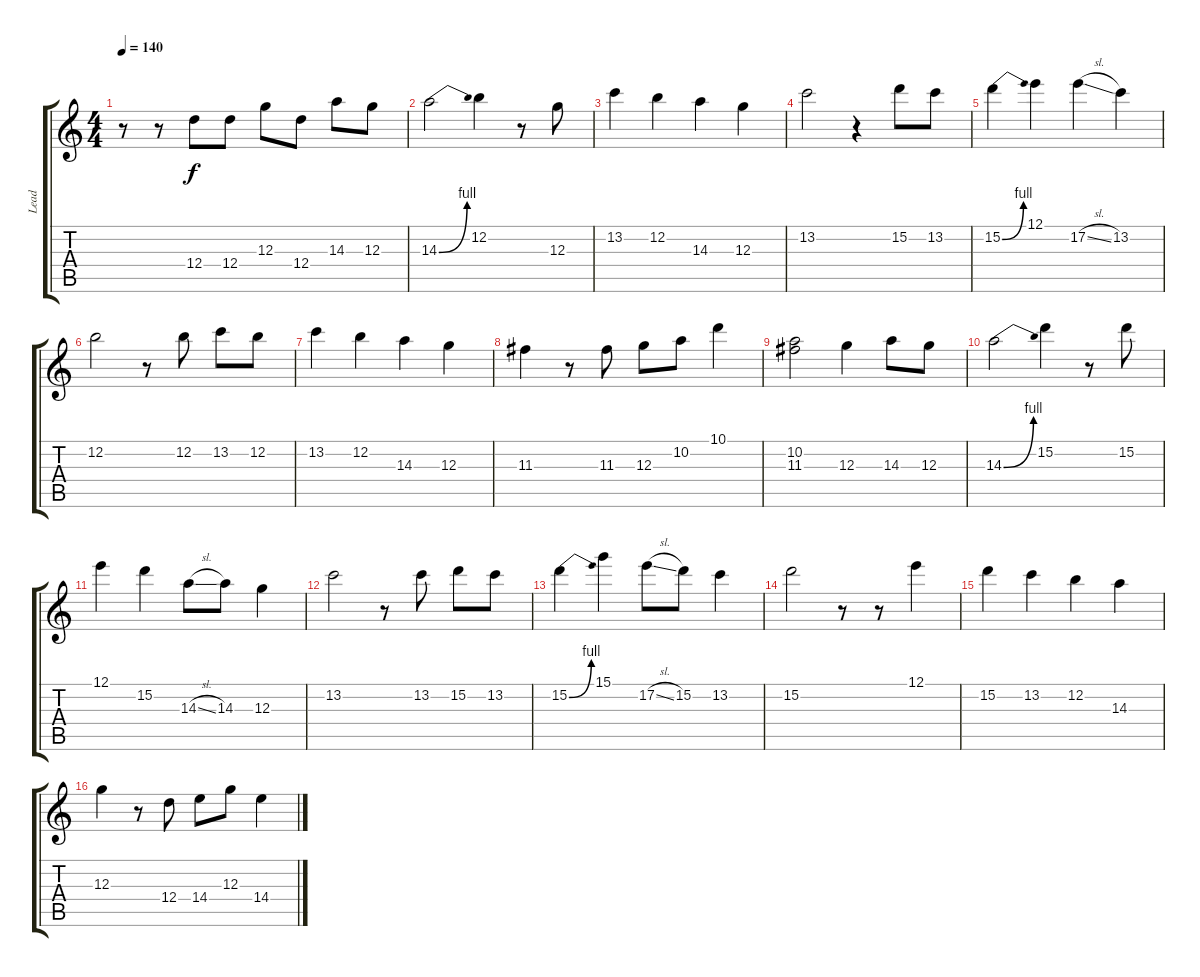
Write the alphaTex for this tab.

\track ("Lead" "Lead") {instrument electricguitarjazz}
\staff {score tabs}
\tuning (E4 B3 G3 D3 A2 E2) {hide}
\ts (4 4)
\tempo 140
\clef g2
\ks c
r.8{dy f instrument electricguitarjazz} r.8 12.4.8 12.4.8 12.3.8 12.4.8 14.3.8 12.3.8 |
14.3{be (bend 0 0 60 4)}.2 12.2.4 r.8 12.3.8 |
13.2.4 12.2.4 14.3.4 12.3.4 |
13.2.2 r.4 15.2.8 13.2.8 |
15.2{be (bend 0 0 60 4)}.4 12.1.4 17.2{sl}.4 13.2.4 |
12.2.2 r.8 12.2.8 13.2.8 12.2.8 |
13.2.4 12.2.4 14.3.4 12.3.4 |
11.3.4 r.8 11.3.8 12.3.8 10.2.8 10.1.4 |
(10.2 11.3).2 12.3.4 14.3.8 12.3.8 |
14.3{be (bend 0 0 60 4)}.2 15.2.4 r.8 15.2.8 |
12.1.4 15.2.4 14.3{sl}.8 14.3.8 12.3.4 |
13.2.2 r.8 13.2.8 15.2.8 13.2.8 |
15.2{be (bend 0 0 60 4)}.4 15.1.4 17.2{sl}.8 15.2.8 13.2.4 |
15.2.2 r.8 r.8 12.1.4 |
15.2.4 13.2.4 12.2.4 14.3.4 |
12.3.4 r.8 12.4.8 14.4.8 12.3.8 14.4.4
